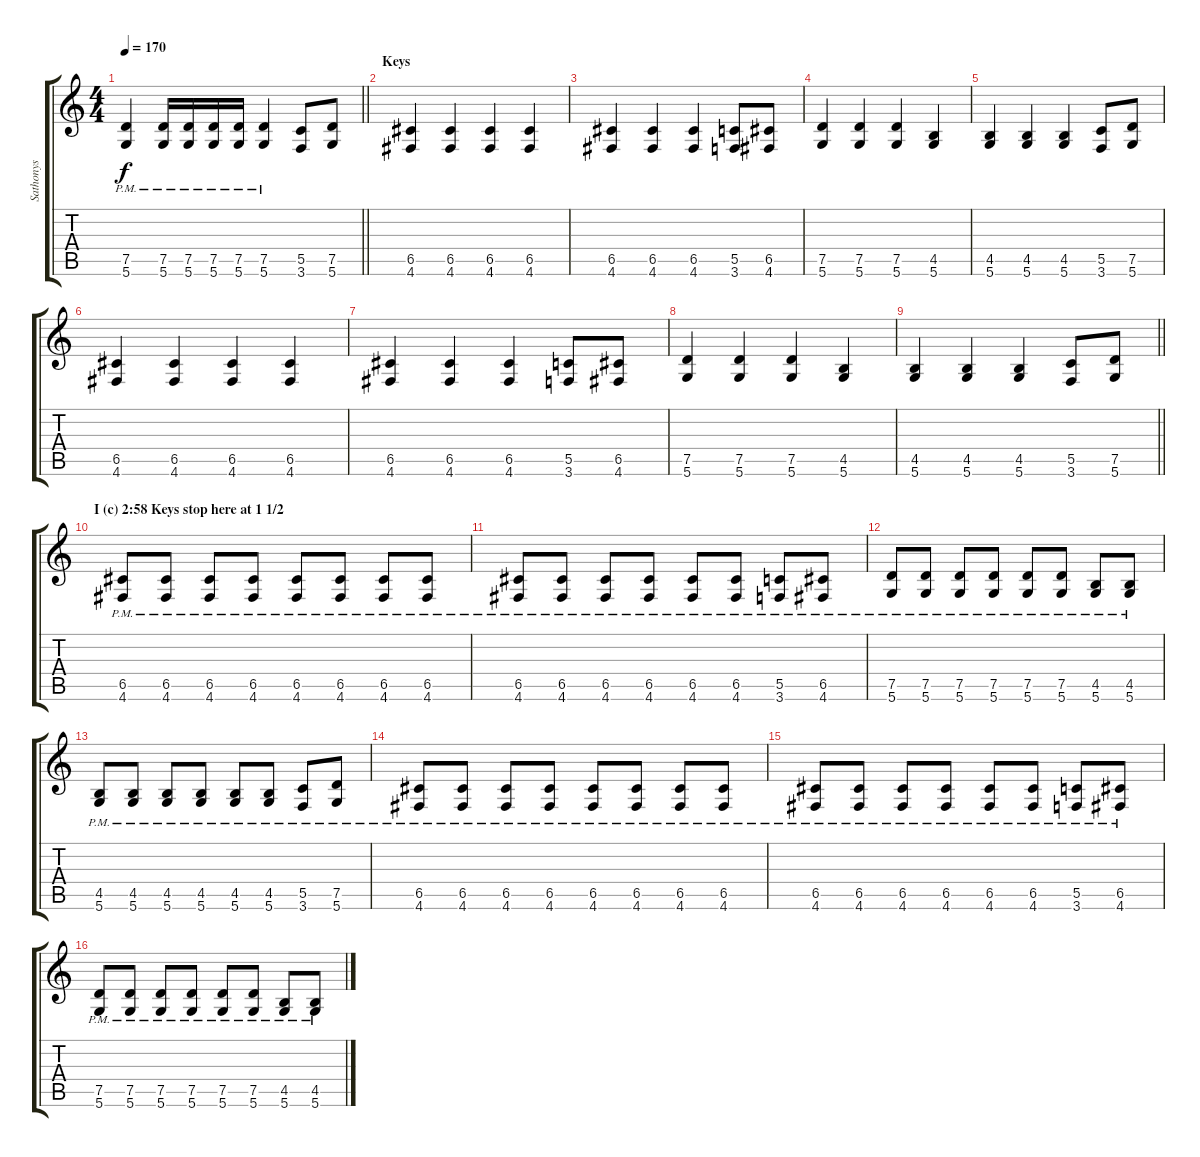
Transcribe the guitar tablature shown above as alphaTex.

\track ("Sathonys" "Sathonys") {instrument distortionguitar}
\staff {score tabs}
\tuning (D4 A3 F3 C3 G2 D2) {hide}
\ts (4 4)
\tempo 170
\clef g2
\barLineRight lightlight
\ks c
(7.5{pm} 5.6{pm}).4{dy f} (7.5{pm} 5.6{pm}).16 (7.5{pm} 5.6{pm}).16 (7.5{pm} 5.6{pm}).16 (7.5{pm} 5.6{pm}).16 (7.5{pm} 5.6{pm}).4 (5.5 3.6).8 (7.5 5.6).8 |
\section ("" "Keys")
(6.5 4.6).4 (6.5 4.6).4 (6.5 4.6).4 (6.5 4.6).4 |
(6.5 4.6).4 (6.5 4.6).4 (6.5 4.6).4 (5.5 3.6).8 (6.5 4.6).8 |
(7.5 5.6).4 (7.5 5.6).4 (7.5 5.6).4 (4.5 5.6).4 |
(4.5 5.6).4 (4.5 5.6).4 (4.5 5.6).4 (5.5 3.6).8 (7.5 5.6).8 |
(6.5 4.6).4 (6.5 4.6).4 (6.5 4.6).4 (6.5 4.6).4 |
(6.5 4.6).4 (6.5 4.6).4 (6.5 4.6).4 (5.5 3.6).8 (6.5 4.6).8 |
(7.5 5.6).4 (7.5 5.6).4 (7.5 5.6).4 (4.5 5.6).4 |
\barLineRight lightlight
(4.5 5.6).4 (4.5 5.6).4 (4.5 5.6).4 (5.5 3.6).8 (7.5 5.6).8 |
\section ("" "I (c) 2:58 Keys stop here at 1 1/2")
(6.5{pm} 4.6{pm}).8 (6.5{pm} 4.6{pm}).8 (6.5{pm} 4.6{pm}).8 (6.5{pm} 4.6{pm}).8 (6.5{pm} 4.6{pm}).8 (6.5{pm} 4.6{pm}).8 (6.5{pm} 4.6{pm}).8 (6.5{pm} 4.6{pm}).8 |
(6.5{pm} 4.6{pm}).8 (6.5{pm} 4.6{pm}).8 (6.5{pm} 4.6{pm}).8 (6.5{pm} 4.6{pm}).8 (6.5{pm} 4.6{pm}).8 (6.5{pm} 4.6{pm}).8 (5.5{pm} 3.6{pm}).8 (6.5{pm} 4.6{pm}).8 |
(7.5{pm} 5.6{pm}).8 (7.5{pm} 5.6{pm}).8 (7.5{pm} 5.6{pm}).8 (7.5{pm} 5.6{pm}).8 (7.5{pm} 5.6{pm}).8 (7.5{pm} 5.6{pm}).8 (4.5{pm} 5.6{pm}).8 (4.5{pm} 5.6{pm}).8 |
(4.5{pm} 5.6{pm}).8 (4.5{pm} 5.6{pm}).8 (4.5{pm} 5.6{pm}).8 (4.5{pm} 5.6{pm}).8 (4.5{pm} 5.6{pm}).8 (4.5{pm} 5.6{pm}).8 (5.5{pm} 3.6{pm}).8 (7.5{pm} 5.6{pm}).8 |
(6.5{pm} 4.6{pm}).8 (6.5{pm} 4.6{pm}).8 (6.5{pm} 4.6{pm}).8 (6.5{pm} 4.6{pm}).8 (6.5{pm} 4.6{pm}).8 (6.5{pm} 4.6{pm}).8 (6.5{pm} 4.6{pm}).8 (6.5{pm} 4.6{pm}).8 |
(6.5{pm} 4.6{pm}).8 (6.5{pm} 4.6{pm}).8 (6.5{pm} 4.6{pm}).8 (6.5{pm} 4.6{pm}).8 (6.5{pm} 4.6{pm}).8 (6.5{pm} 4.6{pm}).8 (5.5{pm} 3.6{pm}).8 (6.5{pm} 4.6{pm}).8 |
(7.5{pm} 5.6{pm}).8 (7.5{pm} 5.6{pm}).8 (7.5{pm} 5.6{pm}).8 (7.5{pm} 5.6{pm}).8 (7.5{pm} 5.6{pm}).8 (7.5{pm} 5.6{pm}).8 (4.5{pm} 5.6{pm}).8 (4.5{pm} 5.6{pm}).8
